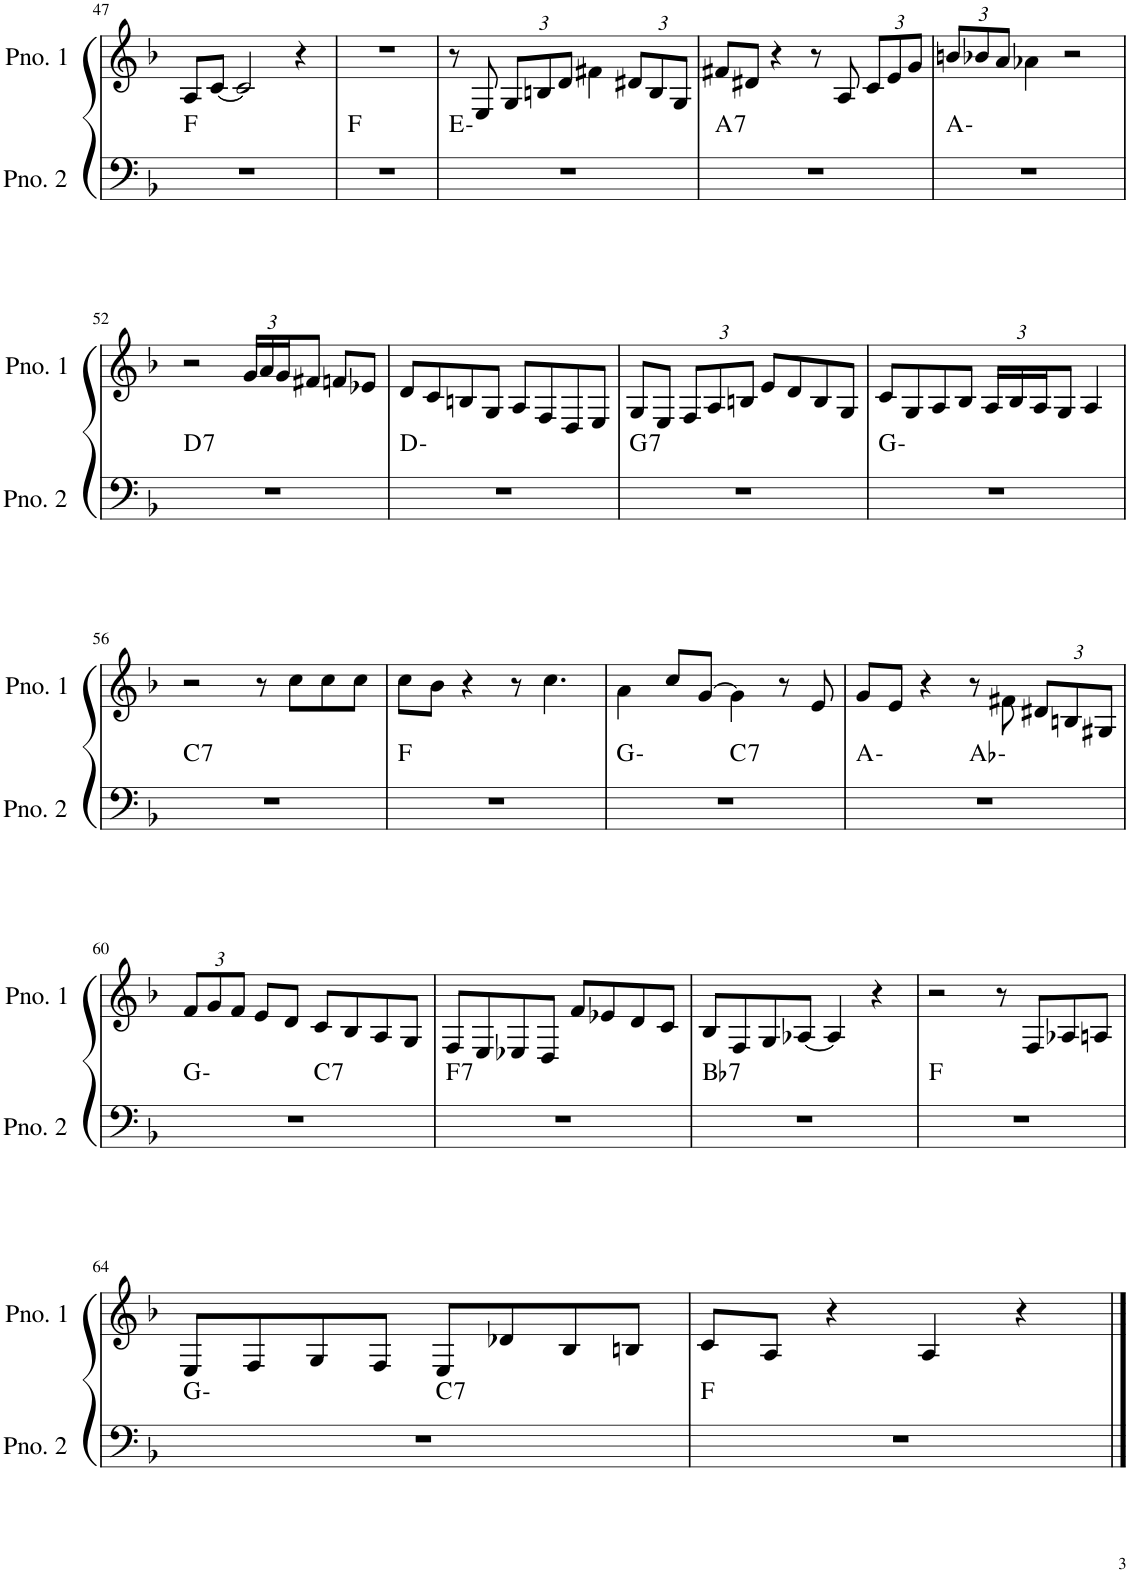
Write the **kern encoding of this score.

**kern	**harte	**kern
*part2	*part2	*part1
*staff2	*	*staff1
*I"ピアノ 2	*	*I"ピアノ 1
!!LO:PB:g=z
*clefF4	*	*clefG2
*k[b-]	*	*k[b-]
*M4/4	*	*M4/4
=47	=47	=47
1r	F:maj	8A/L
.	.	[8c/J
.	.	2c/]
.	.	4r
=48	=48	=48
1r	F:maj	1r
=49	=49	=49
1r	E:min	8r
.	.	8E/
*	*	*Xbrackettup
.	.	12G/L
.	.	12Bn/
.	.	12d/J
.	.	4f#X\
.	.	12d#X/L
.	.	12B/
.	.	12G/J
=50	=50	=50
!	!LO:H:kt=7	!
1r	A:7	8f#X/L
.	.	8d#X/J
.	.	4r
.	.	8r
.	.	8A/
.	.	12c/L
.	.	12e/
.	.	12g/J
=51	=51	=51
1r	A:min	12bn/L
.	.	12b-X/
.	.	12a/J
.	.	4a-X\
.	.	2r
!!LO:LB:g=z
=52	=52	=52
!	!LO:H:kt=7	!
1r	D:7	2r
.	.	24g/LL
.	.	24a/
.	.	24g/J
.	.	8f#X/J
.	.	8fn/L
.	.	8e-X/J
=53	=53	=53
1r	D:min	8d/L
.	.	8c/
.	.	8Bn/
.	.	8G/J
.	.	8A/L
.	.	8F/
.	.	8D/
.	.	8E/J
=54	=54	=54
!	!LO:H:kt=7	!
1r	G:7	8G/L
.	.	8E/J
.	.	12F/L
.	.	12A/
.	.	12Bn/J
.	.	8e/L
.	.	8d/
.	.	8B/
.	.	8G/J
=55	=55	=55
1r	G:min	8c/L
.	.	8G/
.	.	8A/
.	.	8B-/J
.	.	24A/LL
.	.	24B-/
.	.	24A/J
.	.	8G/J
.	.	4A/
!!LO:LB:g=z
=56	=56	=56
!	!LO:H:kt=7	!
1r	C:7	2r
.	.	8r
.	.	8cc\L
.	.	8cc\
.	.	8cc\J
=57	=57	=57
1r	F:maj	8cc\L
.	.	8b-\J
.	.	4r
.	.	8r
.	.	4.cc\
=58	=58	=58
*^	*	*
1r	2ryy	G:min	4a\
.	.	.	8cc/L
.	.	.	[8g/J
!	!	!LO:H:kt=7	!
.	2ryy	C:7	4g\]
.	.	.	8r
.	.	.	8e/
=59	=59	=59	=59
1r	2ryy	A:min	8g/L
.	.	.	8e/J
.	.	.	4r
.	2ryy	Ab:min	8r
.	.	.	8f#X\
.	.	.	12d#X/L
.	.	.	12Bn/
.	.	.	12G#X/J
!!LO:LB:g=z
=60	=60	=60	=60
1r	2ryy	G:min	12f/L
.	.	.	12g/
.	.	.	12f/J
.	.	.	8e/L
.	.	.	8d/J
!	!	!LO:H:kt=7	!
.	2ryy	C:7	8c/L
.	.	.	8B-/
.	.	.	8A/
.	.	.	8G/J
=61	=61	=61	=61
!	!	!LO:H:kt=7	!
*v	*v	*	*
1r	F:7	8F/L
.	.	8E/
.	.	8E-X/
.	.	8D/J
.	.	8f/L
.	.	8e-X/
.	.	8d/
.	.	8c/J
=62	=62	=62
!	!LO:H:kt=7	!
1r	Bb:7	8B-/L
.	.	8F/
.	.	8G/
.	.	[8A-X/J
.	.	4A-/]
.	.	4r
=63	=63	=63
1r	F:maj	2r
.	.	8r
.	.	8F/L
.	.	8A-X/
.	.	8An/J
!!LO:LB:g=z
=64	=64	=64
*^	*	*
1r	2ryy	G:min	8E/L
.	.	.	8F/
.	.	.	8G/
.	.	.	8F/J
!	!	!LO:H:kt=7	!
.	2ryy	C:7	8E/L
.	.	.	8d-X/
.	.	.	8B-/
.	.	.	8Bn/J
*v	*v	*	*
=65	=65	=65
1r	F:maj	8c/L
.	.	8A/J
.	.	4r
.	.	4A/
.	.	4r
==	==	==
*-	*-	*-
